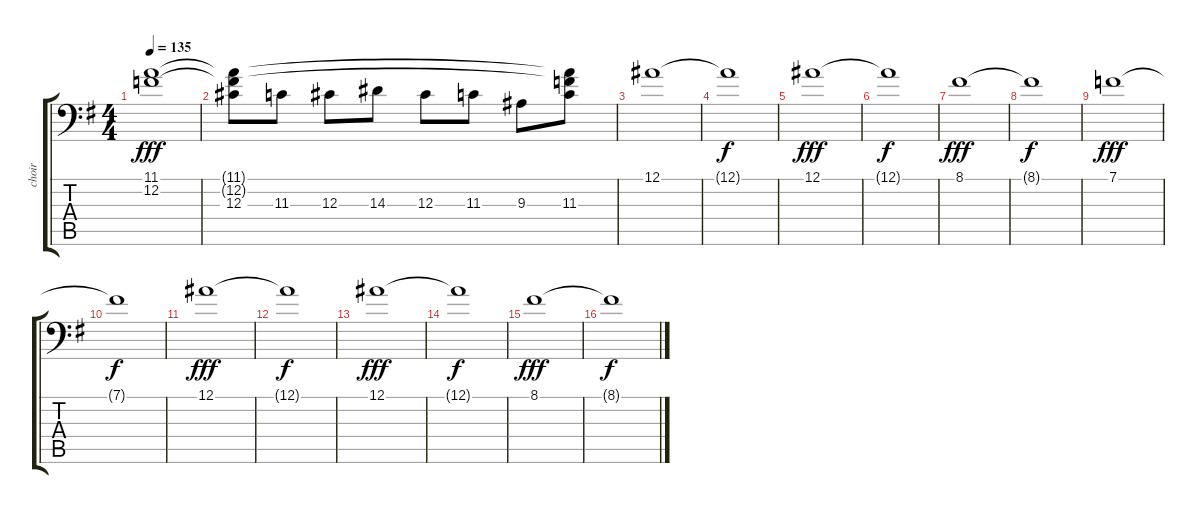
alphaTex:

\track ("choir" "choir") {instrument choiraahs}
\staff {score tabs}
\tuning (Bb3 F3 Db3 Ab2 Eb2 Bb1) {hide}
\ts (4 4)
\tempo 135
\clef f4
\ks eminor
(11.1 12.2).1{dy fff} |
(11.1{t} 12.2{t} 12.3).8 11.3.8 12.3.8 14.3.8 12.3.8 11.3.8 9.3.8 (11.1{t} 12.2{t} 11.3).8 |
12.1.1 |
12.1{t}.1{dy f} |
12.1.1{dy fff} |
12.1{t}.1{dy f} |
8.1.1{dy fff} |
8.1{t}.1{dy f} |
7.1.1{dy fff} |
7.1{t}.1{dy f} |
12.1.1{dy fff} |
12.1{t}.1{dy f} |
12.1.1{dy fff} |
12.1{t}.1{dy f} |
8.1.1{dy fff} |
8.1{t}.1{dy f}
